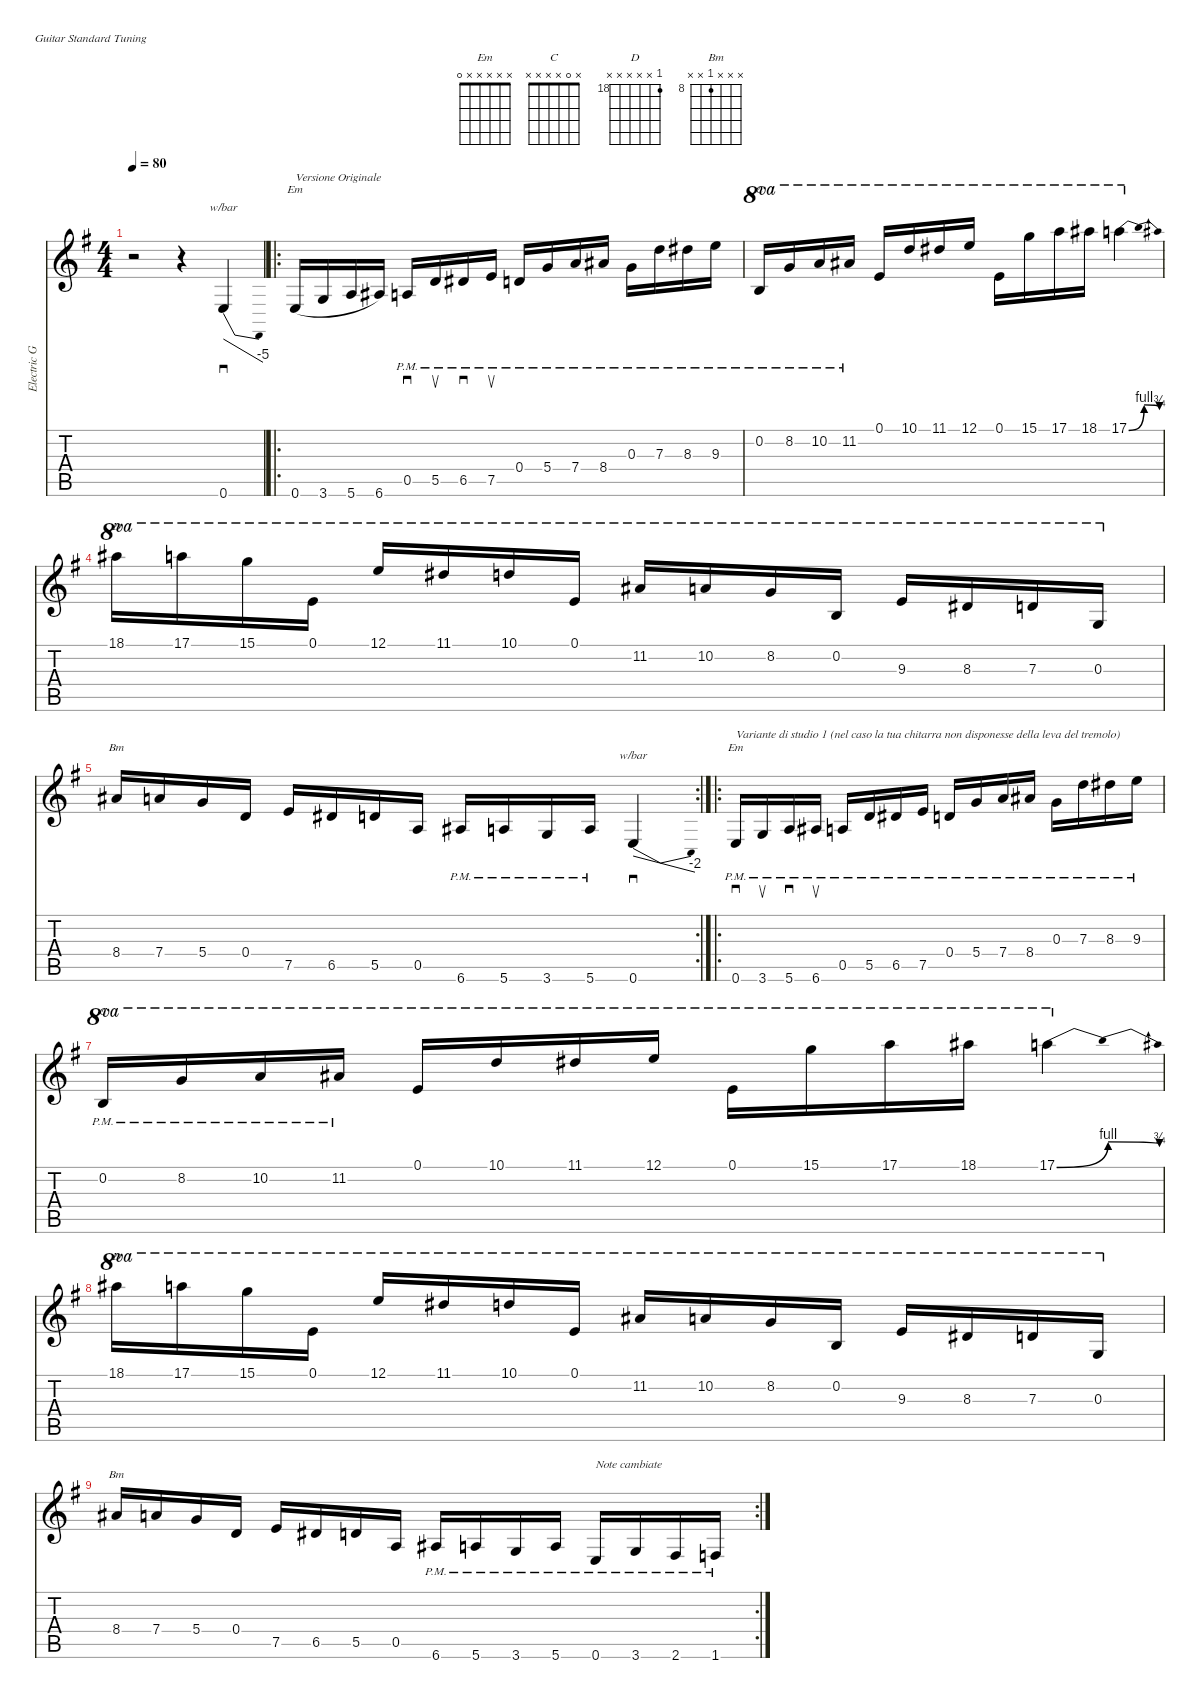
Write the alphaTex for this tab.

\defaultSystemsLayout 4
\hideDynamics
\bracketExtendMode nobrackets
\otherSystemsTrackNameOrientation horizontal
\defaultBarNumberDisplay FirstOfSystem
\track ("Electric Guitar (Distortion)" "Electric G") {instrument distortionguitar}
\staff {score tabs}
\tuning (E4 B3 G3 D3 A2 E2)
\chord ("Em" x x x x x 0) {showdiagram false showfingering false}
\chord ("C" x 0 x x x x) {showdiagram false showfingering false}
\chord ("D" 18 x x x x x) {firstfret 18 showdiagram false showfingering false}
\chord ("Bm" x x x 8 x x) {firstfret 8 showdiagram false showfingering false}
\chord ("Em" x x x x x 0) {showfingering false}
\chord ("C" x 0 x x x x) {showfingering false}
\chord ("D" 18 x x x x x) {firstfret 18 showfingering false}
\chord ("Bm" x x x 8 x x) {firstfret 8 showfingering false}
\ts (4 4)
\tempo 80
\clef g2
\scale
0.608368
\ks eminor
r.2{dy mf instrument distortionguitar beam Down} r.4{beam Down} 0.6{acc forcenatural}.4{sd tbe (dive default 0 0 45.6 -20) beam Up} |
\ro
\scale
1.29588 0.6{acc forcenatural}.16{ch "Em" txt "Versione Originale" legatoorigin beam Up} 3.6{acc forcenatural}.16{legatoorigin beam Up} 5.6{acc forcenatural}.16{legatoorigin beam Up} 6.6{acc #}.16{beam Up} 0.5{pm acc forcenatural}.16{sd beam Up} 5.5{pm acc forcenatural}.16{su beam Up} 6.5{pm acc #}.16{sd beam Up} 7.5{pm acc forcenatural}.16{su beam Up} 0.4{pm acc forcenatural}.16{beam Up} 5.4{pm acc forcenatural}.16{beam Up} 7.4{pm acc forcenatural}.16{beam Up} 8.4{pm acc #}.16{beam Up} 0.3{pm acc forcenatural}.16{beam Down} 7.3{pm acc forcenatural}.16{beam Down} 8.3{pm acc #}.16{beam Down} 9.3{pm acc forcenatural}.16{beam Down} |
\scale
1.09575 0.2{pm acc forcenatural}.16{ch "C" ot 8va beam Up} 8.2{pm acc forcenatural}.16{ot 8va beam Up} 10.2{pm acc forcenatural}.16{ot 8va beam Up} 11.2{pm acc #}.16{ot 8va beam Up} 0.1{acc forcenatural}.16{ot 8va beam Up} 10.1{acc forcenatural}.16{ot 8va beam Up} 11.1{acc #}.16{ot 8va beam Up} 12.1{acc forcenatural}.16{ot 8va beam Up} 0.1{acc forcenatural}.16{ot 8va beam Down} 15.1{acc forcenatural}.16{ot 8va beam Down} 17.1{acc forcenatural}.16{ot 8va beam Down} 18.1{acc #}.16{ot 8va beam Down} 17.1{be (bendrelease 0 0 10.2 4 36 4 50.4 3) acc forcenatural}.4{ot 8va beam Down} |
18.1{acc #}.16{ch "D" ot 8va beam Down} 17.1{acc forcenatural}.16{ot 8va beam Down} 15.1{acc forcenatural}.16{ot 8va beam Down} 0.1{acc forcenatural}.16{ot 8va beam Down} 12.1{acc forcenatural}.16{ot 8va beam Up} 11.1{acc #}.16{ot 8va beam Up} 10.1{acc forcenatural}.16{ot 8va beam Up} 0.1{acc forcenatural}.16{ot 8va beam Up} 11.2{acc #}.16{ot 8va beam Up} 10.2{acc forcenatural}.16{ot 8va beam Up} 8.2{acc forcenatural}.16{ot 8va beam Up} 0.2{acc forcenatural}.16{ot 8va beam Up} 9.3{acc forcenatural}.16{ot 8va beam Up} 8.3{acc #}.16{ot 8va beam Up} 7.3{acc forcenatural}.16{ot 8va beam Up} 0.3{acc forcenatural}.16{ot 8va beam Up} |
\rc 2
8.4{acc #}.16{ch "Bm" beam Up} 7.4{acc forcenatural}.16{beam Up} 5.4{acc forcenatural}.16{beam Up} 0.4{acc forcenatural}.16{beam Up} 7.5{acc forcenatural}.16{beam Up} 6.5{acc #}.16{beam Up} 5.5{acc forcenatural}.16{beam Up} 0.5{acc forcenatural}.16{beam Up} 6.6{pm acc #}.16{beam Up} 5.6{pm acc forcenatural}.16{beam Up} 3.6{pm acc forcenatural}.16{beam Up} 5.6{pm acc forcenatural}.16{beam Up} 0.6{acc forcenatural}.4{sd tbe (dive default 0 0 44.4 -8) beam Up} |
\ro
0.6{pm acc forcenatural}.16{sd ch "Em" txt "Variante di studio 1 (nel caso la tua chitarra non disponesse della leva del tremolo)" beam Up} 3.6{pm acc forcenatural}.16{su beam Up} 5.6{pm acc forcenatural}.16{sd beam Up} 6.6{pm acc #}.16{su beam Up} 0.5{pm acc forcenatural}.16{beam Up} 5.5{pm acc forcenatural}.16{beam Up} 6.5{pm acc #}.16{beam Up} 7.5{pm acc forcenatural}.16{beam Up} 0.4{pm acc forcenatural}.16{beam Up} 5.4{pm acc forcenatural}.16{beam Up} 7.4{pm acc forcenatural}.16{beam Up} 8.4{pm acc #}.16{beam Up} 0.3{pm acc forcenatural}.16{beam Down} 7.3{pm acc forcenatural}.16{beam Down} 8.3{pm acc #}.16{beam Down} 9.3{pm acc forcenatural}.16{beam Down} |
0.2{pm acc forcenatural}.16{ch "C" ot 8va beam Up} 8.2{pm acc forcenatural}.16{ot 8va beam Up} 10.2{pm acc forcenatural}.16{ot 8va beam Up} 11.2{pm acc #}.16{ot 8va beam Up} 0.1{acc forcenatural}.16{ot 8va beam Up} 10.1{acc forcenatural}.16{ot 8va beam Up} 11.1{acc #}.16{ot 8va beam Up} 12.1{acc forcenatural}.16{ot 8va beam Up} 0.1{acc forcenatural}.16{ot 8va beam Down} 15.1{acc forcenatural}.16{ot 8va beam Down} 17.1{acc forcenatural}.16{ot 8va beam Down} 18.1{acc #}.16{ot 8va beam Down} 17.1{be (bendrelease 0 0 10.2 4 36 4 50.4 3) acc forcenatural}.4{ot 8va beam Down} |
18.1{acc #}.16{ch "D" ot 8va beam Down} 17.1{acc forcenatural}.16{ot 8va beam Down} 15.1{acc forcenatural}.16{ot 8va beam Down} 0.1{acc forcenatural}.16{ot 8va beam Down} 12.1{acc forcenatural}.16{ot 8va beam Up} 11.1{acc #}.16{ot 8va beam Up} 10.1{acc forcenatural}.16{ot 8va beam Up} 0.1{acc forcenatural}.16{ot 8va beam Up} 11.2{acc #}.16{ot 8va beam Up} 10.2{acc forcenatural}.16{ot 8va beam Up} 8.2{acc forcenatural}.16{ot 8va beam Up} 0.2{acc forcenatural}.16{ot 8va beam Up} 9.3{acc forcenatural}.16{ot 8va beam Up} 8.3{acc #}.16{ot 8va beam Up} 7.3{acc forcenatural}.16{ot 8va beam Up} 0.3{acc forcenatural}.16{ot 8va beam Up} |
\rc 2
8.4{acc #}.16{ch "Bm" beam Up} 7.4{acc forcenatural}.16{beam Up} 5.4{acc forcenatural}.16{beam Up} 0.4{acc forcenatural}.16{beam Up} 7.5{acc forcenatural}.16{beam Up} 6.5{acc #}.16{beam Up} 5.5{acc forcenatural}.16{beam Up} 0.5{acc forcenatural}.16{beam Up} 6.6{pm acc #}.16{beam Up} 5.6{pm acc forcenatural}.16{beam Up} 3.6{pm acc forcenatural}.16{beam Up} 5.6{pm acc forcenatural}.16{beam Up} 0.6{pm acc forcenatural}.16{txt "Note cambiate" beam Up} 3.6{pm acc forcenatural}.16{beam Up} 2.6{pm acc #}.16{beam Up} 1.6{pm acc forcenatural}.16{beam Up}
